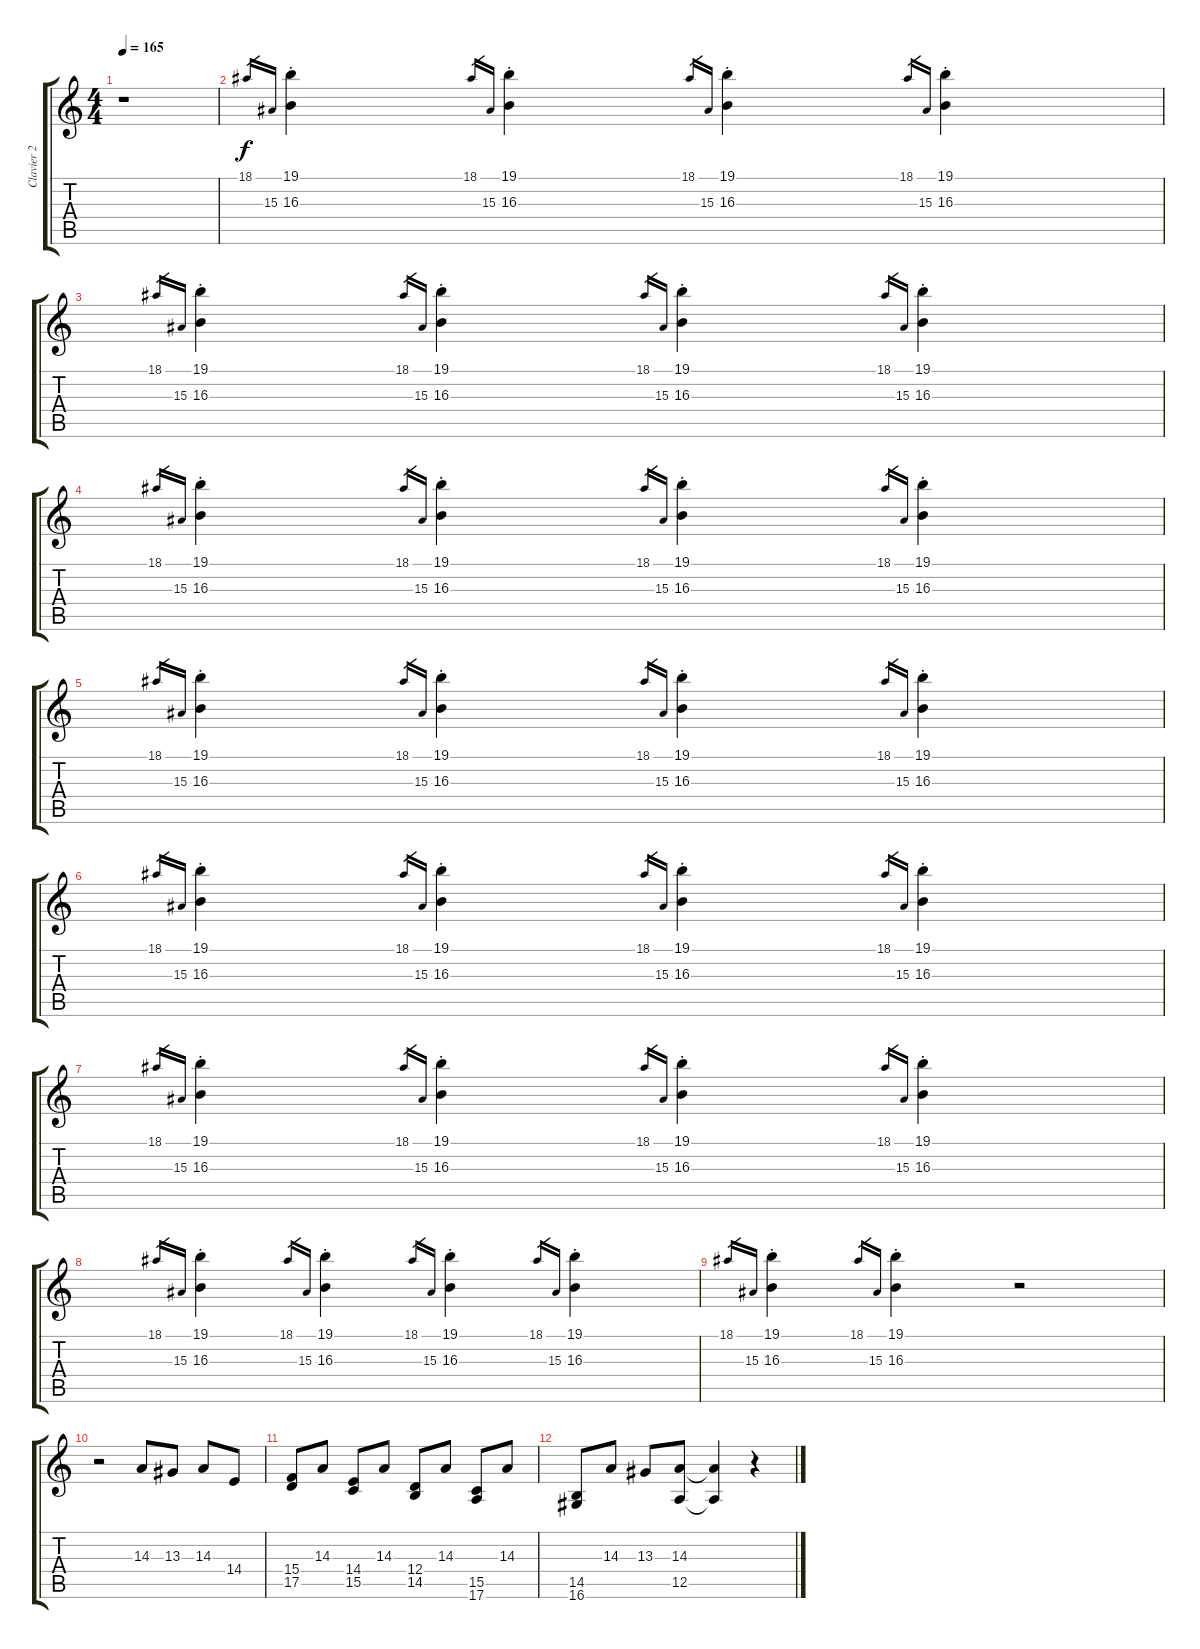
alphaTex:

\track ("Clavier 2" "Clavier 2") {instrument pad4choir}
\staff {score tabs}
\tuning (E4 B3 G3 D3 A2 E2) {hide}
\ts (4 4)
\tempo 165
\clef g2
\ks c
r.1{dy f} |
18.1.16{gr} 15.3.16{gr} (19.1{st} 16.3{st}).4{volume 9 instrument stringensemble1} 18.1.16{gr} 15.3.16{gr} (19.1{st} 16.3{st}).4 18.1.16{gr} 15.3.16{gr} (19.1{st} 16.3{st}).4 18.1.16{gr} 15.3.16{gr} (19.1{st} 16.3{st}).4 |
18.1.16{gr} 15.3.16{gr} (19.1{st} 16.3{st}).4 18.1.16{gr} 15.3.16{gr} (19.1{st} 16.3{st}).4 18.1.16{gr} 15.3.16{gr} (19.1{st} 16.3{st}).4 18.1.16{gr} 15.3.16{gr} (19.1{st} 16.3{st}).4 |
18.1.16{gr} 15.3.16{gr} (19.1{st} 16.3{st}).4 18.1.16{gr} 15.3.16{gr} (19.1{st} 16.3{st}).4 18.1.16{gr} 15.3.16{gr} (19.1{st} 16.3{st}).4 18.1.16{gr} 15.3.16{gr} (19.1{st} 16.3{st}).4 |
18.1.16{gr} 15.3.16{gr} (19.1{st} 16.3{st}).4 18.1.16{gr} 15.3.16{gr} (19.1{st} 16.3{st}).4 18.1.16{gr} 15.3.16{gr} (19.1{st} 16.3{st}).4 18.1.16{gr} 15.3.16{gr} (19.1{st} 16.3{st}).4 |
18.1.16{gr} 15.3.16{gr} (19.1{st} 16.3{st}).4 18.1.16{gr} 15.3.16{gr} (19.1{st} 16.3{st}).4 18.1.16{gr} 15.3.16{gr} (19.1{st} 16.3{st}).4 18.1.16{gr} 15.3.16{gr} (19.1{st} 16.3{st}).4 |
18.1.16{gr} 15.3.16{gr} (19.1{st} 16.3{st}).4 18.1.16{gr} 15.3.16{gr} (19.1{st} 16.3{st}).4 18.1.16{gr} 15.3.16{gr} (19.1{st} 16.3{st}).4 18.1.16{gr} 15.3.16{gr} (19.1{st} 16.3{st}).4 |
18.1.16{gr} 15.3.16{gr} (19.1{st} 16.3{st}).4 18.1.16{gr} 15.3.16{gr} (19.1{st} 16.3{st}).4 18.1.16{gr} 15.3.16{gr} (19.1{st} 16.3{st}).4 18.1.16{gr} 15.3.16{gr} (19.1{st} 16.3{st}).4 |
18.1.16{gr} 15.3.16{gr} (19.1{st} 16.3{st}).4 18.1.16{gr} 15.3.16{gr} (19.1{st} 16.3{st}).4 r.2 |
r.2 14.3.8{volume 12} 13.3.8 14.3.8 14.4.8 |
(15.4 17.5).8 14.3.8 (14.4 15.5).8 14.3.8 (12.4 14.5).8 14.3.8 (15.5 17.6).8 14.3.8 |
(14.5 16.6).8 14.3.8 13.3.8 (14.3 12.5).8 (14.3{t} 12.5{t}).4 r.4
